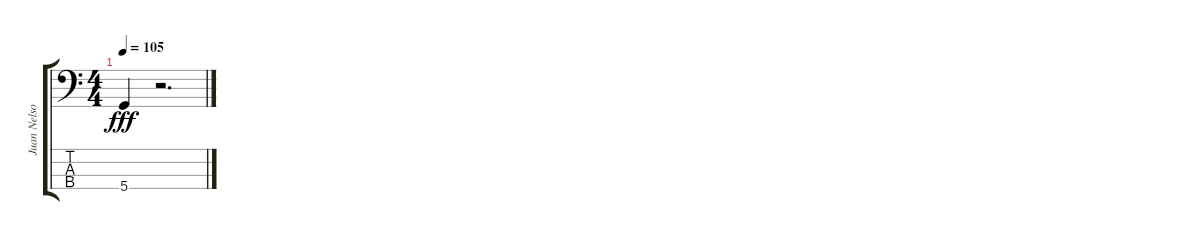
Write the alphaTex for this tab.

\track ("Juan Nelson" "Juan Nelso") {instrument electricbassfinger}
\staff {score tabs}
\tuning (F2 C2 G1 D1) {hide}
\ts (4 4)
\tempo 105
\clef f4
\ks c
5.4.4{dy fff} r.2{d}
